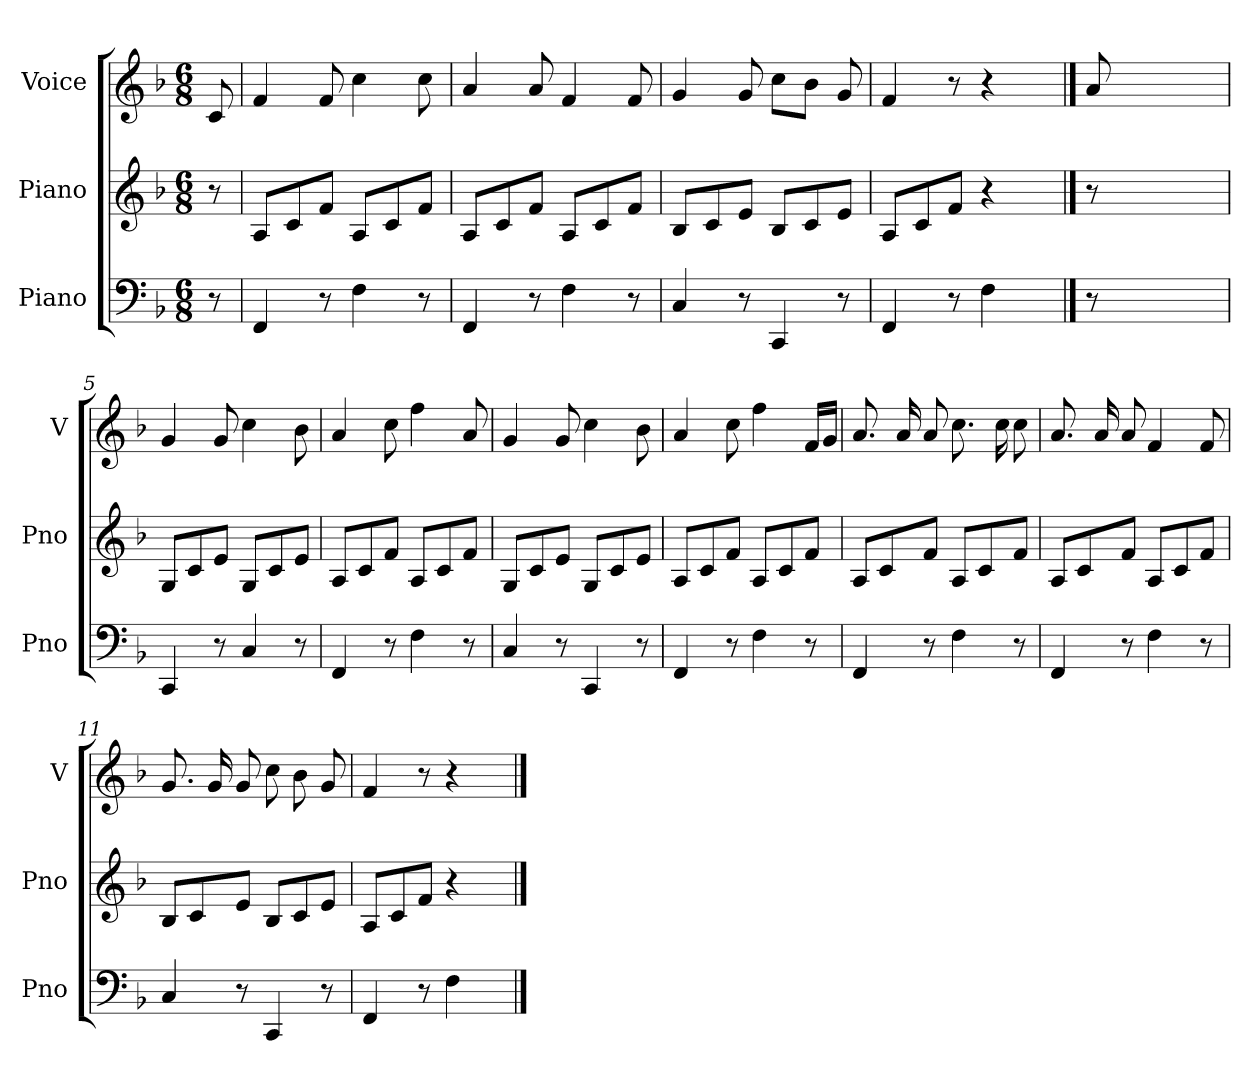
**kern	**kern	**kern
*part3	*part2	*part1
*staff3	*staff2	*staff1
*I"Piano	*I"Piano	*I"Voice
*I'Pno	*I'Pno	*I'V
*clefF4	*clefG2	*clefG2
*k[b-]	*k[b-]	*k[b-]
*M6/8	*M6/8	*M6/8
*MM112	*MM112	*MM112
=	=	=
8r	8r	8c/
=1	=1	=1
4FF/	8A/L	4f/
.	8c/	.
8r	8f/J	8f/
4F\	8A/L	4cc\
.	8c/	.
8r	8f/J	8cc\
=2	=2	=2
4FF/	8A/L	4a/
.	8c/	.
8r	8f/J	8a/
4F\	8A/L	4f/
.	8c/	.
8r	8f/J	8f/
=3	=3	=3
4C/	8B-/L	4g/
.	8c/	.
8r	8e/J	8g/
4CC/	8B-/L	8cc\L
.	8c/	8b-\J
8r	8e/J	8g/
=4	=4	=4
4FF/	8A/L	4f/
.	8c/	.
8r	8f/J	8r
4F\	4r	4r
8ryy	8ryy	8ryy
==	==	==
8r	8r	8a/
2ryy	2ryy	2ryy
8ryy	8ryy	8ryy
!!LO:LB:g=z
=5	=5	=5
4CC/	8G/L	4g/
.	8c/	.
8r	8e/J	8g/
4C/	8G/L	4cc\
.	8c/	.
8r	8e/J	8b-\
=6	=6	=6
4FF/	8A/L	4a/
.	8c/	.
8r	8f/J	8cc\
4F\	8A/L	4ff\
.	8c/	.
8r	8f/J	8a/
=7	=7	=7
4C/	8G/L	4g/
.	8c/	.
8r	8e/J	8g/
4CC/	8G/L	4cc\
.	8c/	.
8r	8e/J	8b-\
=8	=8	=8
4FF/	8A/L	4a/
.	8c/	.
8r	8f/J	8cc\
4F\	8A/L	4ff\
.	8c/	.
8r	8f/J	16f/LL
.	.	16g/JJ
=9	=9	=9
4FF/	8A/L	8.a/
.	8c/	.
.	.	16a/
8r	8f/J	8a/
4F\	8A/L	8.cc\
.	8c/	.
.	.	16cc\
8r	8f/J	8cc\
!!LO:LB:g=z
=10	=10	=10
4FF/	8A/L	8.a/
.	8c/	.
.	.	16a/
8r	8f/J	8a/
4F\	8A/L	4f/
.	8c/	.
8r	8f/J	8f/
=11	=11	=11
4C/	8B-/L	8.g/
.	8c/	.
.	.	16g/
8r	8e/J	8g/
4CC/	8B-/L	8cc\
.	8c/	8b-\
8r	8e/J	8g/
=12	=12	=12
4FF/	8A/L	4f/
.	8c/	.
8r	8f/J	8r
4F\	4r	4r
8ryy	8ryy	8ryy
==	==	==
*-	*-	*-
